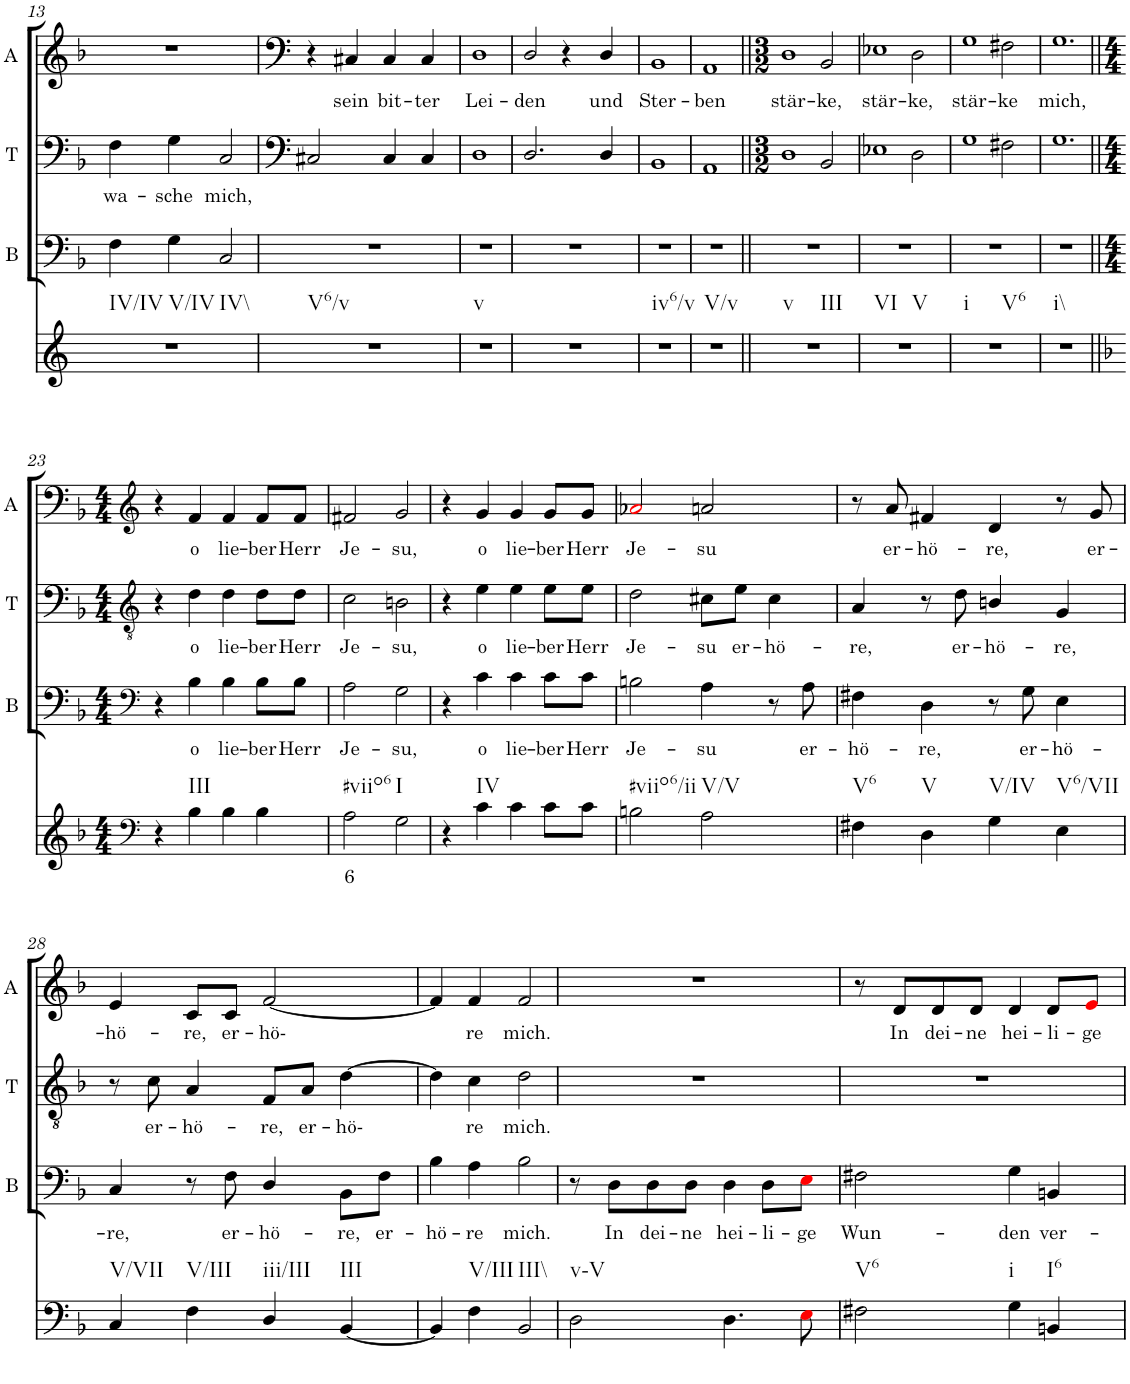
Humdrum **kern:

**kern	**text	**kern	**text	**kern	**text	**kern	**text
*part4	*part4	*part3	*part3	*part2	*part2	*part1	*part1
*staff4	*staff4	*staff3	*staff3	*staff2	*staff2	*staff1	*staff1
*I"Continuo	*	*I"Bass	*	*I"Tenor	*	*I"Alto	*
*	*	*I'B	*	*I'T	*	*I'A	*
!!LO:PB:g=z
*clefG2	*	*clefF4	*	*clefGv2	*	*clefG2	*
*k[]	*	*k[b-]	*	*k[b-]	*	*k[b-]	*
*	*	*M4/4	*	*M4/4	*	*M4/4	*
=13	=13	=13	=13	=13	=13	=13	=13
!LO:TX:b:t=IV/IV	!	!	!	!	!	!	!
!LO:TX:b:t=V/IV	!	!	!	!	!	!	!
!LO:TX:b:t=IV\\	!	!	!	!	!	!	!
!	!	!	!	!	!LO:LY:b	!	!
1r	.	4F\	.	4F\	wa-	1r	.
!	!	!	!	!	!LO:LY:b	!	!
.	.	4G\	.	4G\	sche	.	.
!	!	!	!	!	!LO:LY:b	!	!
.	.	2C/	.	2C/	mich,	.	.
=14	=14	=14	=14	=14	=14	=14	=14
!LO:TX:b:t=V6/v	!	!	!	!	!	!	!
1r	.	1r	.	2C#X/	.	4r	.
!	!	!	!	!	!	!	!LO:LY:b
.	.	.	.	.	.	4C#X/	sein
!	!	!	!	!	!	!	!LO:LY:b
.	.	.	.	4C#/	.	4C#/	bit-
!	!	!	!	!	!	!	!LO:LY:b
.	.	.	.	4C#/	.	4C#/	ter
=15	=15	=15	=15	=15	=15	=15	=15
!LO:TX:b:t=v	!	!	!	!	!	!	!
!	!	!	!	!	!	!	!LO:LY:b
1r	.	1r	.	1D	.	1D	Lei-
=16	=16	=16	=16	=16	=16	=16	=16
!	!	!	!	!	!	!	!LO:LY:b
1r	.	1r	.	2.D/	.	2D/	den
.	.	.	.	.	.	4r	.
!	!	!	!	!	!	!	!LO:LY:b
.	.	.	.	4D/	.	4D/	und
=17	=17	=17	=17	=17	=17	=17	=17
!LO:TX:b:t=iv6/v	!	!	!	!	!	!	!
!	!	!	!	!	!	!	!LO:LY:b
1r	.	1r	.	1BB-	.	1BB-	Ster-
=18	=18	=18	=18	=18	=18	=18	=18
!LO:TX:b:t=V/v	!	!	!	!	!	!	!
!	!	!	!	!	!	!	!LO:LY:b
1r	.	1r	.	1AA	.	1AA	ben
=19||	=19||	=19||	=19||	=19||	=19||	=19||	=19||
*	*	*	*	*M3/2	*	*M3/2	*
!LO:TX:b:t=v	!	!	!	!	!	!	!
!LO:TX:b:t=III	!	!	!	!	!	!	!
!	!	!	!	!	!	!	!LO:LY:b
1r	.	1r	.	1D	.	1D	stär-
!	!	!	!	!	!	!	!LO:LY:b
2ryy	.	2ryy	.	2BB-/	.	2BB-/	ke,
=20	=20	=20	=20	=20	=20	=20	=20
!LO:TX:b:t=VI	!	!	!	!	!	!	!
!LO:TX:b:t=V	!	!	!	!	!	!	!
!	!	!	!	!	!	!	!LO:LY:b
1r	.	1r	.	1E-X	.	1E-X	stär-
!	!	!	!	!	!	!	!LO:LY:b
2ryy	.	2ryy	.	2D\	.	2D\	ke,
=21	=21	=21	=21	=21	=21	=21	=21
!LO:TX:b:t=i	!	!	!	!	!	!	!
!LO:TX:b:t=V6	!	!	!	!	!	!	!
!	!	!	!	!	!	!	!LO:LY:b
1r	.	1r	.	1G	.	1G	stär-
!	!	!	!	!	!	!	!LO:LY:b
2ryy	.	2ryy	.	2F#X\	.	2F#X\	ke
=22	=22	=22	=22	=22	=22	=22	=22
!LO:TX:b:t=i\\	!	!	!	!	!	!	!
!	!	!	!	!	!	!	!LO:LY:b
1r	.	1r	.	1.G	.	1.G	mich,
2ryy	.	2ryy	.	.	.	.	.
!!LO:LB:g=z
=23||	=23||	=23||	=23||	=23||	=23||	=23||	=23||
*clefF4	*	*clefF4	*	*clefGv2	*	*clefG2	*
*k[b-]	*	*	*	*	*	*	*
*M4/4	*	*M4/4	*	*M4/4	*	*M4/4	*
4r	.	4r	.	4r	.	4r	.
!LO:TX:b:t=III	!	!	!	!	!	!	!
!	!	!	!LO:LY:b	!	!LO:LY:b	!	!LO:LY:b
4B-\	.	4B-\	o	4d\	o	4f/	o
!	!	!	!LO:LY:b	!	!LO:LY:b	!	!LO:LY:b
4B-\	.	4B-\	lie-	4d\	lie-	4f/	lie-
!	!	!	!LO:LY:b	!	!LO:LY:b	!	!LO:LY:b
4B-\	.	8B-\L	ber	8d\L	ber	8f/L	ber
!	!	!	!LO:LY:b	!	!LO:LY:b	!	!LO:LY:b
.	.	8B-\J	Herr	8d\J	Herr	8f/J	Herr
=24	=24	=24	=24	=24	=24	=24	=24
!LO:TX:b:t=#viio6	!	!	!	!	!	!	!
!	!LO:LY:b	!	!LO:LY:b	!	!LO:LY:b	!	!LO:LY:b
2A\	6	2A\	Je-	2c\	Je-	2f#X/	Je-
!LO:TX:b:t=I	!	!	!	!	!	!	!
!	!	!	!LO:LY:b	!	!LO:LY:b	!	!LO:LY:b
2G\	.	2G\	su,	2Bn\	su,	2g/	su,
=25	=25	=25	=25	=25	=25	=25	=25
4r	.	4r	.	4r	.	4r	.
!LO:TX:b:t=IV	!	!	!	!	!	!	!
!	!	!	!LO:LY:b	!	!LO:LY:b	!	!LO:LY:b
4c\	.	4c\	o	4e\	o	4g/	o
!	!	!	!LO:LY:b	!	!LO:LY:b	!	!LO:LY:b
4c\	.	4c\	lie-	4e\	lie-	4g/	lie-
!	!	!	!LO:LY:b	!	!LO:LY:b	!	!LO:LY:b
8c\L	.	8c\L	ber	8e\L	ber	8g/L	ber
!	!	!	!LO:LY:b	!	!LO:LY:b	!	!LO:LY:b
8c\J	.	8c\J	Herr	8e\J	Herr	8g/J	Herr
=26	=26	=26	=26	=26	=26	=26	=26
!LO:TX:b:t=#viio6/ii	!	!	!	!	!	!	!
!	!	!	!LO:LY:b	!	!LO:LY:b	!	!LO:LY:b
2Bn\	.	2Bn\	Je-	2d\	Je-	2a-Xi/	Je-
!LO:TX:b:t=V/V	!	!	!	!	!	!	!
!	!	!	!LO:LY:b	!	!LO:LY:b	!	!LO:LY:b
2A\	.	4A\	su	8c#X\L	su	2an/	su
!	!	!	!	!	!LO:LY:b	!	!
.	.	.	.	8e\J	er-	.	.
!	!	!	!	!	!LO:LY:b	!	!
.	.	8r	.	4c#\	hö-	.	.
!	!	!	!LO:LY:b	!	!	!	!
.	.	8A\	er-	.	.	.	.
=27	=27	=27	=27	=27	=27	=27	=27
!LO:TX:b:t=V6	!	!	!	!	!	!	!
!	!	!	!LO:LY:b	!	!LO:LY:b	!	!
4F#X\	.	4F#X\	hö-	4A/	re,	8r	.
!	!	!	!	!	!	!	!LO:LY:b
.	.	.	.	.	.	8a/	er-
!LO:TX:b:t=V	!	!	!	!	!	!	!
!	!	!	!LO:LY:b	!	!	!	!LO:LY:b
4D\	.	4D\	re,	8r	.	4f#X/	hö-
!	!	!	!	!	!LO:LY:b	!	!
.	.	.	.	8d\	er-	.	.
!LO:TX:b:t=V/IV	!	!	!	!	!	!	!
!	!	!	!	!	!LO:LY:b	!	!LO:LY:b
4G\	.	8r	.	4Bn/	hö-	4d/	re,
!	!	!	!LO:LY:b	!	!	!	!
.	.	8G\	er-	.	.	.	.
!LO:TX:b:t=V6/VII	!	!	!	!	!	!	!
!	!	!	!LO:LY:b	!	!LO:LY:b	!	!
4E\	.	4E\	hö-	4G/	re,	8r	.
!	!	!	!	!	!	!	!LO:LY:b
.	.	.	.	.	.	8g/	er-
!!LO:LB:g=z
=28	=28	=28	=28	=28	=28	=28	=28
!LO:TX:b:t=V/VII	!	!	!	!	!	!	!
!	!	!	!LO:LY:b	!	!	!	!LO:LY:b
4C/	.	4C/	re,	8r	.	4e/	hö-
!	!	!	!	!	!LO:LY:b	!	!
.	.	.	.	8c\	er-	.	.
!LO:TX:b:t=V/III	!	!	!	!	!	!	!
!	!	!	!	!	!LO:LY:b	!	!LO:LY:b
4F\	.	8r	.	4A/	hö-	8c/L	re,
!	!	!	!LO:LY:b	!	!	!	!LO:LY:b
.	.	8F\	er-	.	.	8c/J	er-
!LO:TX:b:t=iii/III	!	!	!	!	!	!	!
!	!	!	!LO:LY:b	!	!LO:LY:b	!	!LO:LY:b
4D/	.	4D/	hö-	8F/L	re,	[2f/	hö-
!	!	!	!	!	!LO:LY:b	!	!
.	.	.	.	8A/J	er-	.	.
!LO:TX:b:t=III	!	!	!	!	!	!	!
!	!	!	!LO:LY:b	!	!LO:LY:b	!	!
[4BB-/	.	8BB-\L	re,	[4d\	hö-	.	.
!	!	!	!LO:LY:b	!	!	!	!
.	.	8F\J	er-	.	.	.	.
=29	=29	=29	=29	=29	=29	=29	=29
!	!	!	!LO:LY:b	!	!	!	!
4BB-/]	.	4B-\	hö-	4d\]	.	4f/]	.
!LO:TX:b:t=V/III	!	!	!	!	!	!	!
!	!	!	!LO:LY:b	!	!LO:LY:b	!	!LO:LY:b
4F\	.	4A\	re	4c\	re	4f/	re
!LO:TX:b:t=III\\	!	!	!	!	!	!	!
!	!	!	!LO:LY:b	!	!LO:LY:b	!	!LO:LY:b
2BB-/	.	2B-\	mich.	2d\	mich.	2f/	mich.
=30	=30	=30	=30	=30	=30	=30	=30
!LO:TX:b:t=v-V	!	!	!	!	!	!	!
2D\	.	8r	.	1r	.	1r	.
!	!	!	!LO:LY:b	!	!	!	!
.	.	8D\L	In	.	.	.	.
!	!	!	!LO:LY:b	!	!	!	!
.	.	8D\	dei-	.	.	.	.
!	!	!	!LO:LY:b	!	!	!	!
.	.	8D\J	ne	.	.	.	.
!	!	!	!LO:LY:b	!	!	!	!
4.D\	.	4D\	hei-	.	.	.	.
!	!	!	!LO:LY:b	!	!	!	!
.	.	8D\L	li-	.	.	.	.
!	!	!	!LO:LY:b	!	!	!	!
8Ei\	.	8Ei\J	ge	.	.	.	.
=31	=31	=31	=31	=31	=31	=31	=31
!LO:TX:b:t=V6	!	!	!	!	!	!	!
!	!	!	!LO:LY:b	!	!	!	!
2F#X\	.	2F#X\	Wun-	1r	.	8r	.
!	!	!	!	!	!	!	!LO:LY:b
.	.	.	.	.	.	8d/L	In
!	!	!	!	!	!	!	!LO:LY:b
.	.	.	.	.	.	8d/	dei-
!	!	!	!	!	!	!	!LO:LY:b
.	.	.	.	.	.	8d/J	ne
!LO:TX:b:t=i	!	!	!	!	!	!	!
!	!	!	!LO:LY:b	!	!	!	!LO:LY:b
4G\	.	4G\	den	.	.	4d/	hei-
!LO:TX:b:t=I6	!	!	!	!	!	!	!
!	!	!	!LO:LY:b	!	!	!	!LO:LY:b
4BBn/	.	4BBn/	ver-	.	.	8d/L	li-
!	!	!	!	!	!	!	!LO:LY:b
.	.	.	.	.	.	8ei/J	ge
=	=	=	=	=	=	=	=
*-	*-	*-	*-	*-	*-	*-	*-
